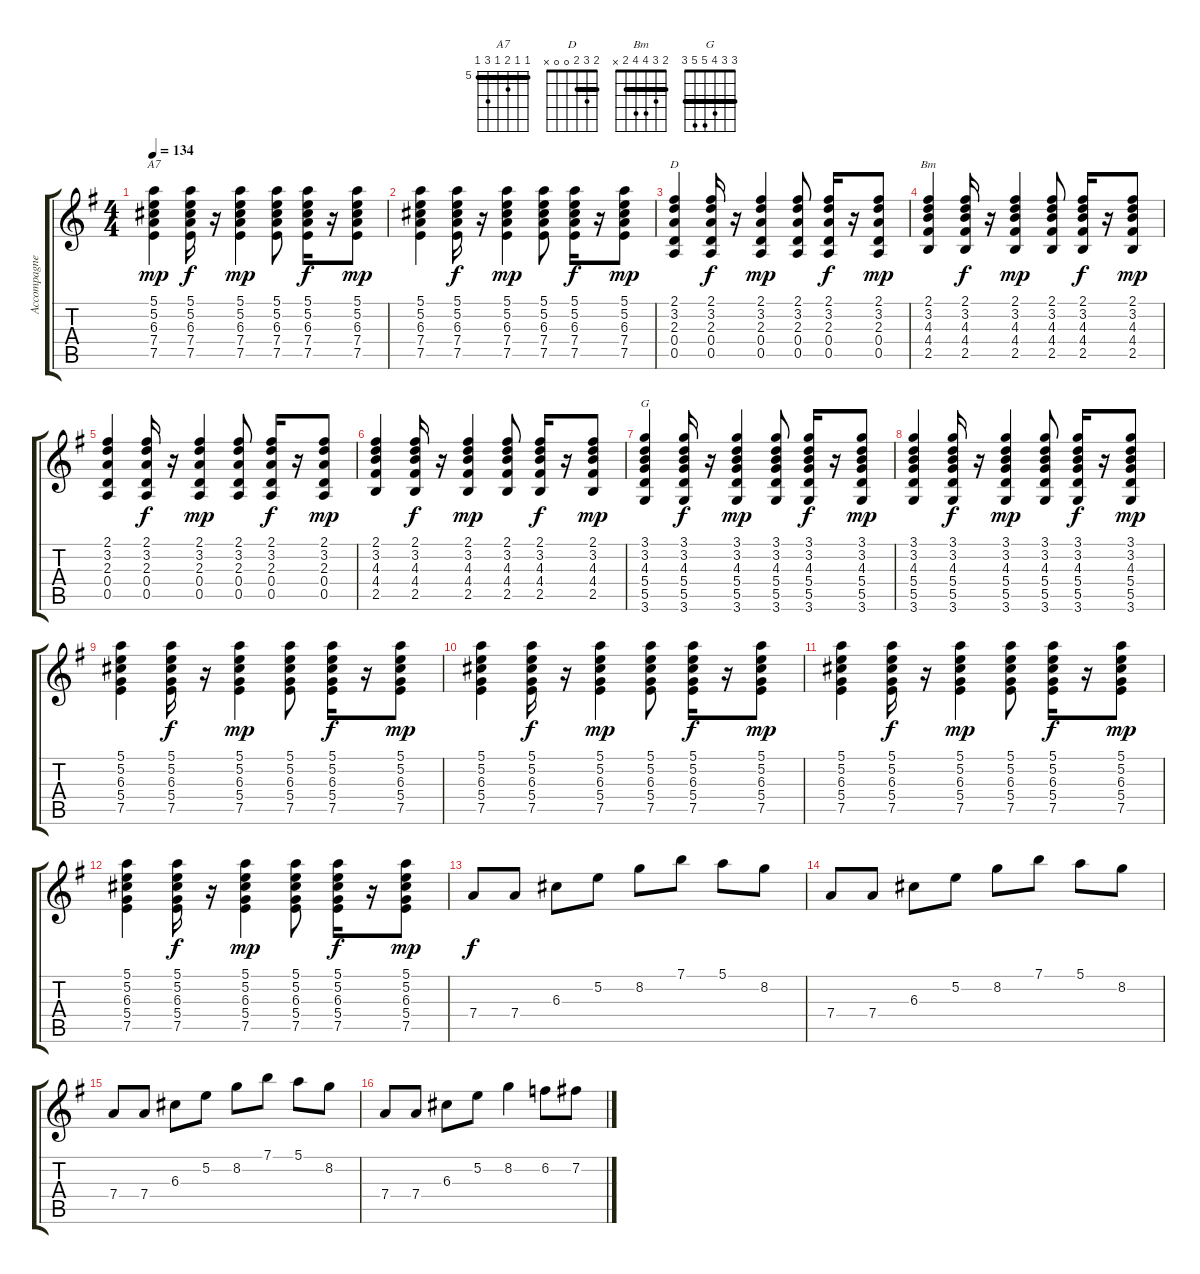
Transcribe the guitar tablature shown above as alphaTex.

\track ("Accompagnement" "Accompagne") {instrument electricguitarjazz}
\staff {score tabs}
\tuning (E4 B3 G3 D3 A2 E2) {hide}
\chord ("A7" 5 5 6 5 7 5) {firstfret 5 barre 5}
\chord ("D" 2 3 2 0 0 x) {barre 2}
\chord ("Bm" 2 3 4 4 2 x) {barre 2}
\chord ("G" 3 3 4 5 5 3) {barre 3}
\ts (4 4)
\tempo 134
\clef g2
\ks g
(5.1 5.2 6.3 7.4 7.5).4{ch "A7" dy mp} (5.1 5.2 6.3 7.4 7.5).16{dy f} r.16 (5.1 5.2 6.3 7.4 7.5).4{dy mp} (5.1 5.2 6.3 7.4 7.5).8 (5.1 5.2 6.3 7.4 7.5).16{dy f} r.16 (5.1 5.2 6.3 7.4 7.5).8{dy mp} |
(5.1 5.2 6.3 7.4 7.5).4 (5.1 5.2 6.3 7.4 7.5).16{dy f} r.16 (5.1 5.2 6.3 7.4 7.5).4{dy mp} (5.1 5.2 6.3 7.4 7.5).8 (5.1 5.2 6.3 7.4 7.5).16{dy f} r.16 (5.1 5.2 6.3 7.4 7.5).8{dy mp} |
(2.1 3.2 2.3 0.4 0.5).4{ch "D"} (2.1 3.2 2.3 0.4 0.5).16{dy f} r.16 (2.1 3.2 2.3 0.4 0.5).4{dy mp} (2.1 3.2 2.3 0.4 0.5).8 (2.1 3.2 2.3 0.4 0.5).16{dy f} r.16 (2.1 3.2 2.3 0.4 0.5).8{dy mp} |
(2.1 3.2 4.3 4.4 2.5).4{ch "Bm"} (2.1 3.2 4.3 4.4 2.5).16{dy f} r.16 (2.1 3.2 4.3 4.4 2.5).4{dy mp} (2.1 3.2 4.3 4.4 2.5).8 (2.1 3.2 4.3 4.4 2.5).16{dy f} r.16 (2.1 3.2 4.3 4.4 2.5).8{dy mp} |
(2.1 3.2 2.3 0.4 0.5).4 (2.1 3.2 2.3 0.4 0.5).16{dy f} r.16 (2.1 3.2 2.3 0.4 0.5).4{dy mp} (2.1 3.2 2.3 0.4 0.5).8 (2.1 3.2 2.3 0.4 0.5).16{dy f} r.16 (2.1 3.2 2.3 0.4 0.5).8{dy mp} |
(2.1 3.2 4.3 4.4 2.5).4 (2.1 3.2 4.3 4.4 2.5).16{dy f} r.16 (2.1 3.2 4.3 4.4 2.5).4{dy mp} (2.1 3.2 4.3 4.4 2.5).8 (2.1 3.2 4.3 4.4 2.5).16{dy f} r.16 (2.1 3.2 4.3 4.4 2.5).8{dy mp} |
(3.1 3.2 4.3 5.4 5.5 3.6).4{ch "G"} (3.1 3.2 4.3 5.4 5.5 3.6).16{dy f} r.16 (3.1 3.2 4.3 5.4 5.5 3.6).4{dy mp} (3.1 3.2 4.3 5.4 5.5 3.6).8 (3.1 3.2 4.3 5.4 5.5 3.6).16{dy f} r.16 (3.1 3.2 4.3 5.4 5.5 3.6).8{dy mp} |
(3.1 3.2 4.3 5.4 5.5 3.6).4 (3.1 3.2 4.3 5.4 5.5 3.6).16{dy f} r.16 (3.1 3.2 4.3 5.4 5.5 3.6).4{dy mp} (3.1 3.2 4.3 5.4 5.5 3.6).8 (3.1 3.2 4.3 5.4 5.5 3.6).16{dy f} r.16 (3.1 3.2 4.3 5.4 5.5 3.6).8{dy mp} |
(5.1 5.2 6.3 5.4 7.5).4 (5.1 5.2 6.3 5.4 7.5).16{dy f} r.16 (5.1 5.2 6.3 5.4 7.5).4{dy mp} (5.1 5.2 6.3 5.4 7.5).8 (5.1 5.2 6.3 5.4 7.5).16{dy f} r.16 (5.1 5.2 6.3 5.4 7.5).8{dy mp} |
(5.1 5.2 6.3 5.4 7.5).4 (5.1 5.2 6.3 5.4 7.5).16{dy f} r.16 (5.1 5.2 6.3 5.4 7.5).4{dy mp} (5.1 5.2 6.3 5.4 7.5).8 (5.1 5.2 6.3 5.4 7.5).16{dy f} r.16 (5.1 5.2 6.3 5.4 7.5).8{dy mp} |
(5.1 5.2 6.3 5.4 7.5).4 (5.1 5.2 6.3 5.4 7.5).16{dy f} r.16 (5.1 5.2 6.3 5.4 7.5).4{dy mp} (5.1 5.2 6.3 5.4 7.5).8 (5.1 5.2 6.3 5.4 7.5).16{dy f} r.16 (5.1 5.2 6.3 5.4 7.5).8{dy mp} |
(5.1 5.2 6.3 5.4 7.5).4 (5.1 5.2 6.3 5.4 7.5).16{dy f} r.16 (5.1 5.2 6.3 5.4 7.5).4{dy mp} (5.1 5.2 6.3 5.4 7.5).8 (5.1 5.2 6.3 5.4 7.5).16{dy f} r.16 (5.1 5.2 6.3 5.4 7.5).8{dy mp} |
7.4.8{dy f} 7.4.8 6.3.8 5.2.8 8.2.8 7.1.8 5.1.8 8.2.8 |
7.4.8 7.4.8 6.3.8 5.2.8 8.2.8 7.1.8 5.1.8 8.2.8 |
7.4.8 7.4.8 6.3.8 5.2.8 8.2.8 7.1.8 5.1.8 8.2.8 |
7.4.8 7.4.8 6.3.8 5.2.8 8.2.4 6.2.8 7.2.8
